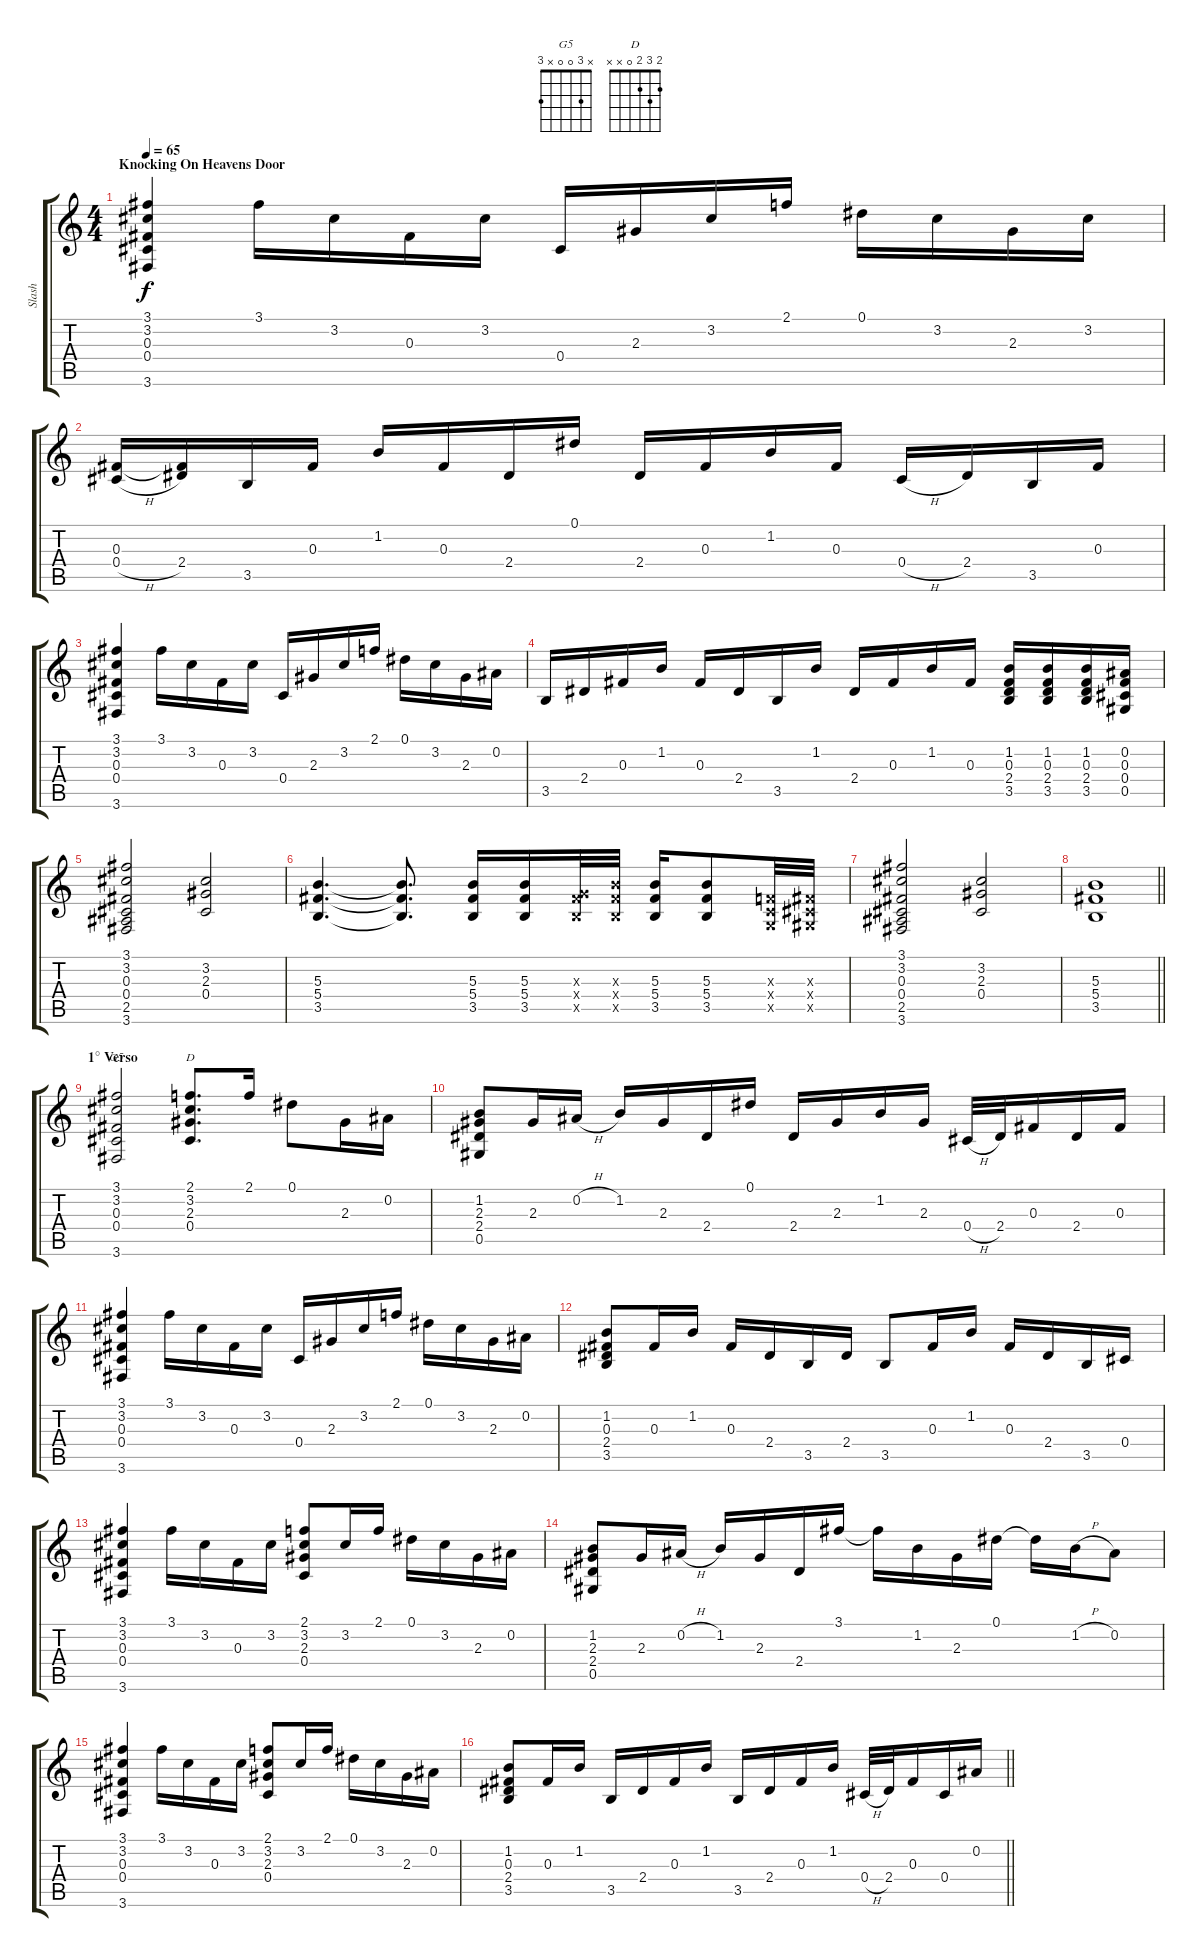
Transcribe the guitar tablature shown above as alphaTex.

\track ("Slash" "Slash") {instrument electricguitarclean}
\staff {score tabs}
\tuning (Eb4 Bb3 Gb3 Db3 Ab2 Eb2) {hide}
\chord ("G5" x 3 0 0 x 3)
\chord ("D" 2 3 2 0 x x)
\ts (4 4)
\section ("" "Knocking On Heavens Door")
\tempo 65
\clef g2
\ks c
(3.1 3.2 0.3 0.4 3.6).4{dy f instrument electricguitarclean} 3.1.16 3.2.16 0.3.16 3.2.16 0.4.16 2.3.16 3.2.16 2.1.16 0.1.16 3.2.16 2.3.16 3.2.16 |
(0.3 0.4{h}).16 (0.3{t} 2.4).16 3.5.16 0.3.16 1.2.16 0.3.16 2.4.16 0.1.16 2.4.16 0.3.16 1.2.16 0.3.16 0.4{h}.16 2.4.16 3.5.16 0.3.16 |
(3.1 3.2 0.3 0.4 3.6).4 3.1.16 3.2.16 0.3.16 3.2.16 0.4.16 2.3.16 3.2.16 2.1.16 0.1.16 3.2.16 2.3.16 0.2.16 |
3.5.16 2.4.16 0.3.16 1.2.16 0.3.16 2.4.16 3.5.16 1.2.16 2.4.16 0.3.16 1.2.16 0.3.16 (1.2 0.3 2.4 3.5).16 (1.2 0.3 2.4 3.5).16 (1.2 0.3 2.4 3.5).16 (0.2 0.3 0.4 0.5).16 |
(3.1 3.2 0.3 0.4 2.5 3.6).2{instrument distortionguitar} (3.2 2.3 0.4).2 |
(5.3 5.4 3.5).4{d} (5.3{t} 5.4{t} 3.5{t}).8{d} (5.3 5.4 3.5).16 (5.3 5.4 3.5).16 (1.3{x} 5.4{x} 3.5{x}).32 (5.3{x} 5.4{x} 3.5{x}).32 (5.3 5.4 3.5).16 (5.3 5.4 3.5).8 (-1.3{x} -1.4{x} -1.5{x}).32 (0.3{x} 0.4{x} 0.5{x}).32 |
(3.1 3.2 0.3 0.4 2.5 3.6).2{instrument distortionguitar} (3.2 2.3 0.4).2 |
\barLineRight lightlight
(5.3 5.4 3.5).1 |
\section ("" "1° Verso")
(3.1 3.2 0.3 0.4 3.6).2{ch "G5" instrument electricguitarclean} (2.1 3.2 2.3 0.4).8{d ch "D"} 2.1.16 0.1.8 2.3.16 0.2.16 |
(1.2 2.3 2.4 0.5).8 2.3.16 0.2{h}.16 1.2.16 2.3.16 2.4.16 0.1.16 2.4.16 2.3.16 1.2.16 2.3.16 0.4{h}.32 2.4.32 0.3.16 2.4.16 0.3.16 |
(3.1 3.2 0.3 0.4 3.6).4 3.1.16 3.2.16 0.3.16 3.2.16 0.4.16 2.3.16 3.2.16 2.1.16 0.1.16 3.2.16 2.3.16 0.2.16 |
(1.2 0.3 2.4 3.5).8 0.3.16 1.2.16 0.3.16 2.4.16 3.5.16 2.4.16 3.5.8 0.3.16 1.2.16 0.3.16 2.4.16 3.5.16 0.4.16 |
(3.1 3.2 0.3 0.4 3.6).4 3.1.16 3.2.16 0.3.16 3.2.16 (2.1 3.2 2.3 0.4).8 3.2.16 2.1.16 0.1.16 3.2.16 2.3.16 0.2.16 |
(1.2 2.3 2.4 0.5).8 2.3.16 0.2{h}.16 1.2.16 2.3.16 2.4.16 3.1.16 3.1{t}.16 1.2.16 2.3.16 0.1.16 0.1{t}.16 1.2{h}.16 0.2.8 |
(3.1 3.2 0.3 0.4 3.6).4 3.1.16 3.2.16 0.3.16 3.2.16 (2.1 3.2 2.3 0.4).8 3.2.16 2.1.16 0.1.16 3.2.16 2.3.16 0.2.16 |
\barLineRight lightlight
(1.2 0.3 2.4 3.5).8 0.3.16 1.2.16 3.5.16 2.4.16 0.3.16 1.2.16 3.5.16 2.4.16 0.3.16 1.2.16 0.4{h}.32 2.4.32 0.3.16 0.4.16 0.2.16
